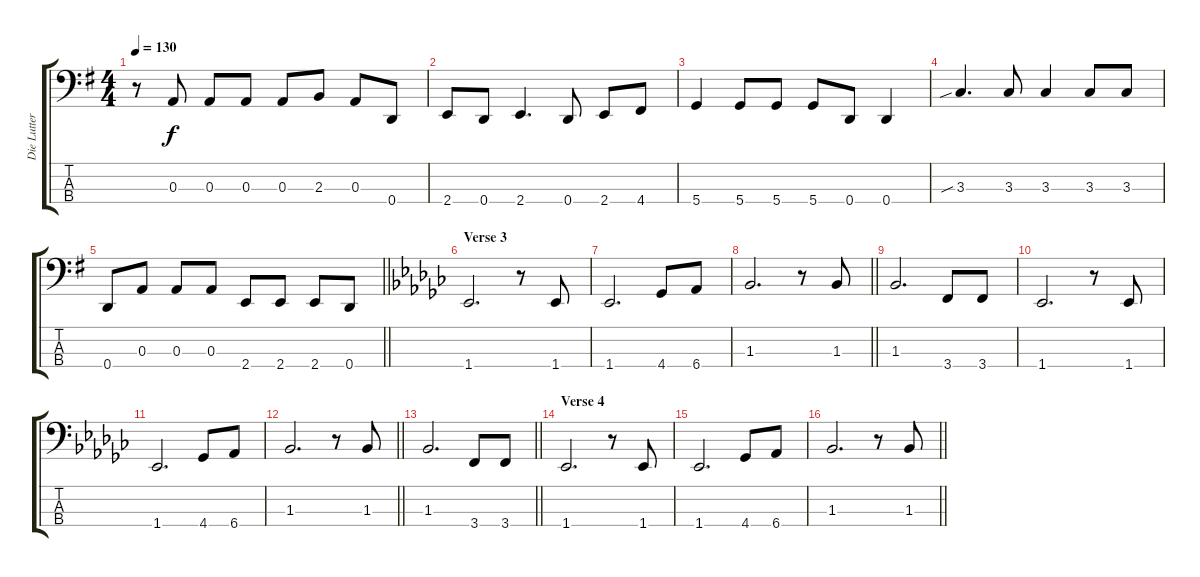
\track ("Die Lutter (Bass)" "Die Lutter") {instrument electricbasspick}
\staff {score tabs}
\tuning (G2 D2 A1 D1) {hide}
\ts (4 4)
\tempo 130
\clef f4
\ks g
r.8{dy f} 0.3.8 0.3.8 0.3.8 0.3.8 2.3.8 0.3.8 0.4.8 |
2.4.8 0.4.8 2.4.4{d} 0.4.8 2.4.8 4.4.8 |
5.4.4 5.4.8 5.4.8 5.4.8 0.4.8 0.4.4 |
3.3{sib}.4{d} 3.3.8 3.3.4 3.3.8 3.3.8 |
\barLineRight lightlight
0.4.8 0.3.8 0.3.8 0.3.8 2.4.8 2.4.8 2.4.8 0.4.8 |
\section ("" "Verse 3")
\ks ebminor
1.4.2{d} r.8 1.4.8 |
1.4.2{d} 4.4.8 6.4.8 |
\barLineRight lightlight
1.3.2{d} r.8 1.3.8 |
1.3.2{d} 3.4.8 3.4.8 |
1.4.2{d} r.8 1.4.8 |
1.4.2{d} 4.4.8 6.4.8 |
\barLineRight lightlight
1.3.2{d} r.8 1.3.8 |
\barLineRight lightlight
1.3.2{d} 3.4.8 3.4.8 |
\section ("" "Verse 4")
1.4.2{d} r.8 1.4.8 |
1.4.2{d} 4.4.8 6.4.8 |
\barLineRight lightlight
1.3.2{d} r.8 1.3.8
